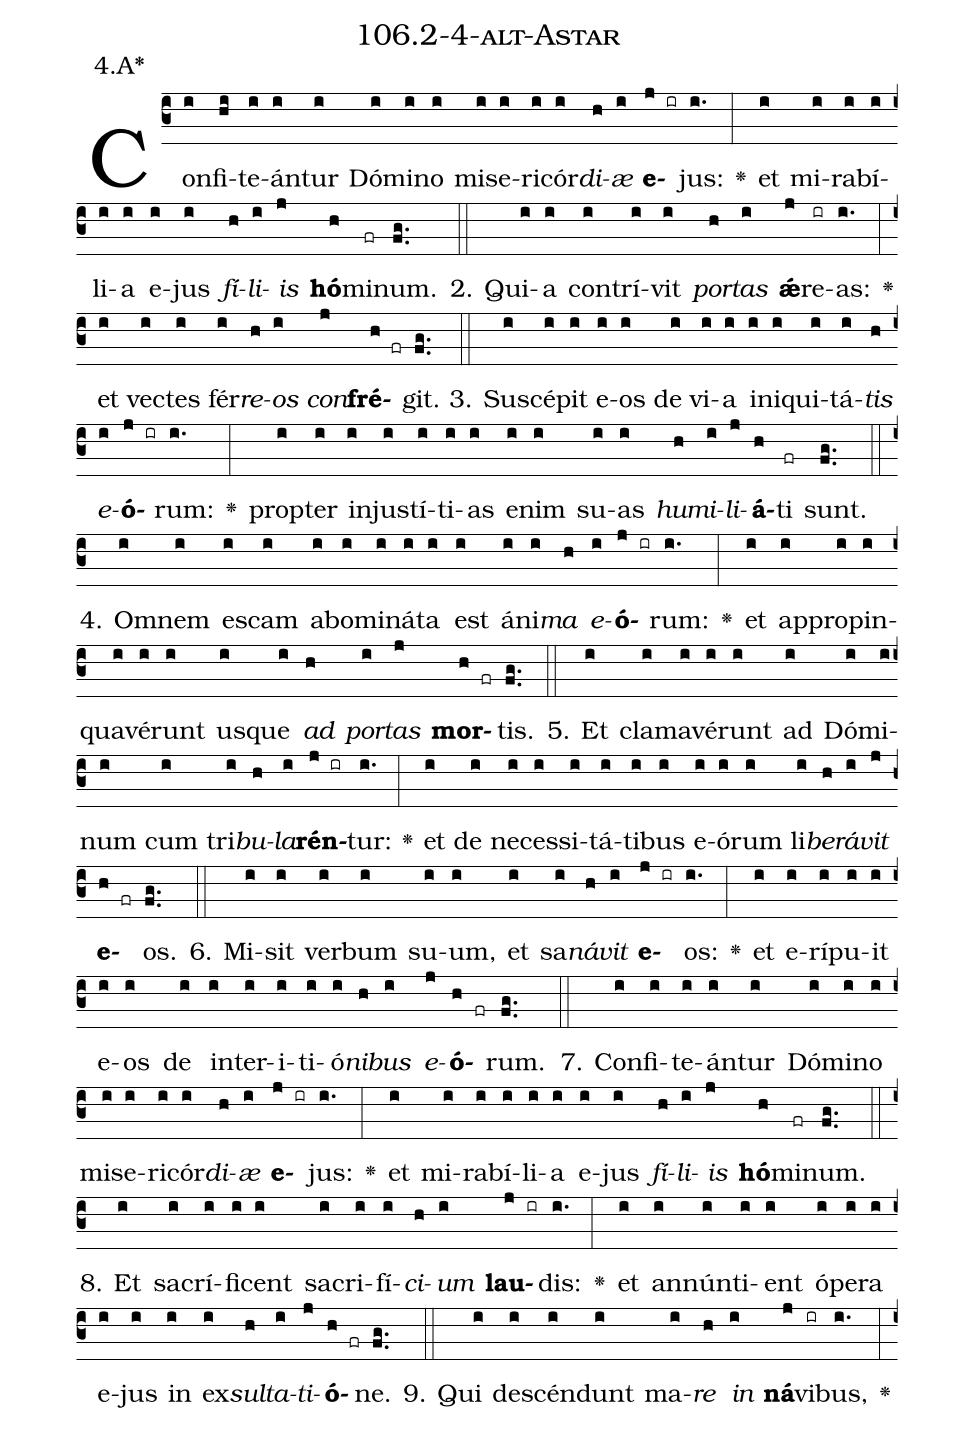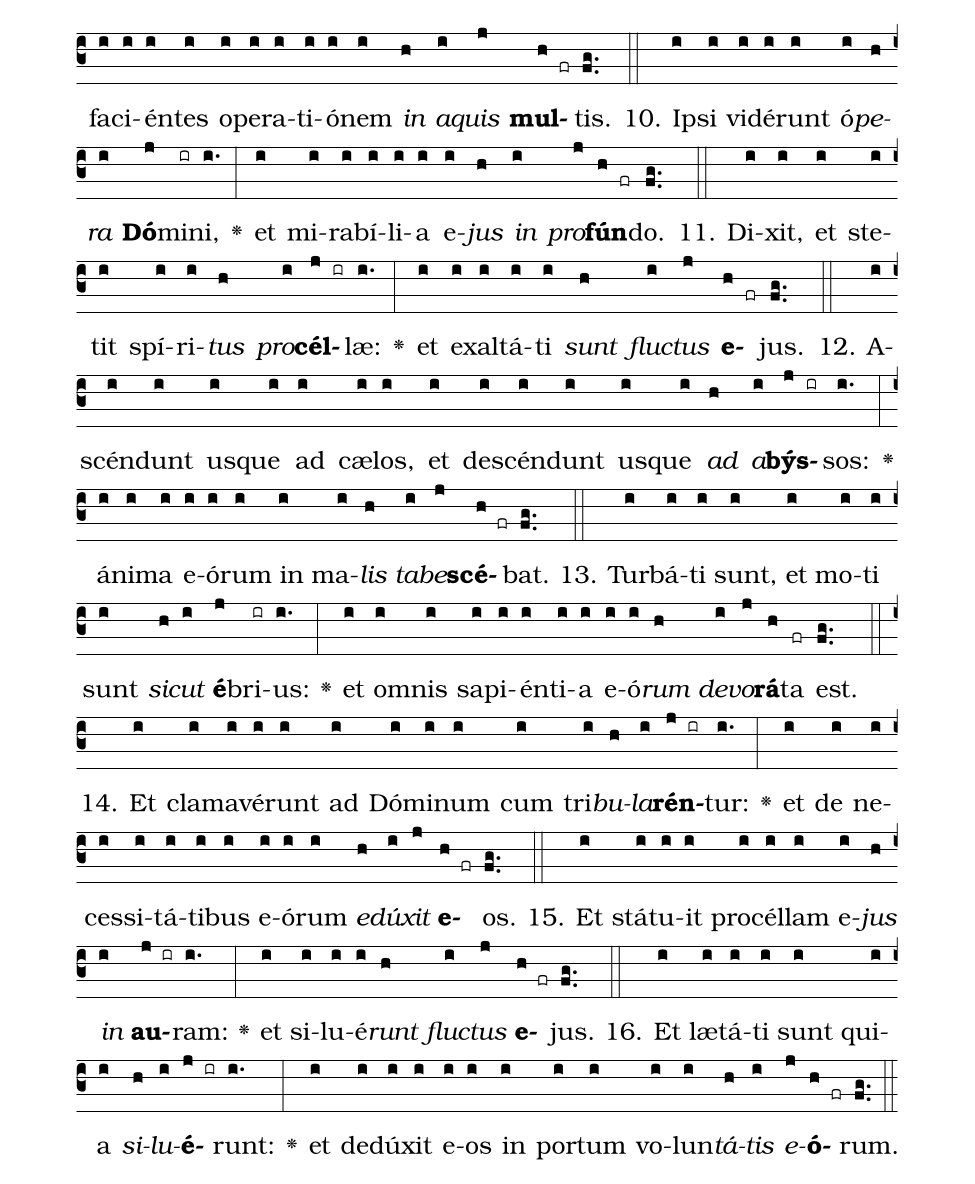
name: 106.2-4-alt-Astar;
annotation: 4.A*;
%%
(c3)Con(i)fi(hi)te(i)án(i)tur(i) Dó(i)mi(i)no(i) mi(i)se(i)ri(i)cór(i)<i>di</i>(h)<i>æ</i>(i) <b>e</b>(j ir)jus:(i.) <v>\greheightstar</v>(:) et(i) mi(i)ra(i)bí(i)li(i)a(i) e(i)jus(i) <i>fí</i>(h)<i>li</i>(i)<i>is</i>(j) <b>hó</b>(h)mi(fr)num.(fg..) (::)
2. Qui(i)a(i) con(i)trí(i)vit(i) <i>por</i>(h)<i>tas</i>(i) <b>ǽ</b>(j)re(ir)as:(i.) <v>\greheightstar</v>(:) et(i) vec(i)tes(i) fér(i)<i>re</i>(h)<i>os</i>(i) <i>con</i>(j)<b>fré</b>(h fr)git.(fg..) (::)
3. Su(i)scé(i)pit(i) e(i)os(i) de(i) vi(i)a(i) in(i)i(i)qui(i)tá(i)<i>tis</i>(h) <i>e</i>(i)<b>ó</b>(j ir)rum:(i.) <v>\greheightstar</v>(:) prop(i)ter(i) in(i)jus(i)tí(i)ti(i)as(i) e(i)nim(i) su(i)as(i) <i>hu</i>(h)<i>mi</i>(i)<i>li</i>(j)<b>á</b>(h)ti(fr) sunt.(fg..) (::)
4. Om(i)nem(i) es(i)cam(i) ab(i)o(i)mi(i)ná(i)ta(i) est(i) á(i)ni(i)<i>ma</i>(h) <i>e</i>(i)<b>ó</b>(j ir)rum:(i.) <v>\greheightstar</v>(:) et(i) ap(i)pro(i)pin(i)qua(i)vé(i)runt(i) us(i)que(i) <i>ad</i>(h) <i>por</i>(i)<i>tas</i>(j) <b>mor</b>(h fr)tis.(fg..) (::)
5. Et(i) cla(i)ma(i)vé(i)runt(i) ad(i) Dó(i)mi(i)num(i) cum(i) tri(i)<i>bu</i>(h)<i>la</i>(i)<b>rén</b>(j ir)tur:(i.) <v>\greheightstar</v>(:) et(i) de(i) ne(i)ces(i)si(i)tá(i)ti(i)bus(i) e(i)ó(i)rum(i) li(i)<i>be</i>(h)<i>rá</i>(i)<i>vit</i>(j) <b>e</b>(h fr)os.(fg..) (::)
6. Mi(i)sit(i) ver(i)bum(i) su(i)um,(i) et(i) sa(i)<i>ná</i>(h)<i>vit</i>(i) <b>e</b>(j ir)os:(i.) <v>\greheightstar</v>(:) et(i) e(i)rí(i)pu(i)it(i) e(i)os(i) de(i) in(i)ter(i)i(i)ti(i)ó(i)<i>ni</i>(h)<i>bus</i>(i) <i>e</i>(j)<b>ó</b>(h fr)rum.(fg..) (::)
7. Con(i)fi(i)te(i)án(i)tur(i) Dó(i)mi(i)no(i) mi(i)se(i)ri(i)cór(i)<i>di</i>(h)<i>æ</i>(i) <b>e</b>(j ir)jus:(i.) <v>\greheightstar</v>(:) et(i) mi(i)ra(i)bí(i)li(i)a(i) e(i)jus(i) <i>fí</i>(h)<i>li</i>(i)<i>is</i>(j) <b>hó</b>(h)mi(fr)num.(fg..) (::)
8. Et(i) sa(i)crí(i)fi(i)cent(i) sa(i)cri(i)fí(i)<i>ci</i>(h)<i>um</i>(i) <b>lau</b>(j ir)dis:(i.) <v>\greheightstar</v>(:) et(i) an(i)nún(i)ti(i)ent(i) ó(i)pe(i)ra(i) e(i)jus(i) in(i) ex(i)<i>sul</i>(h)<i>ta</i>(i)<i>ti</i>(j)<b>ó</b>(h fr)ne.(fg..) (::)
9. Qui(i) de(i)scén(i)dunt(i) ma(i)<i>re</i>(h) <i>in</i>(i) <b>ná</b>(j)vi(ir)bus,(i.) <v>\greheightstar</v>(:) fa(i)ci(i)én(i)tes(i) o(i)pe(i)ra(i)ti(i)ó(i)nem(i) <i>in</i>(h) <i>a</i>(i)<i>quis</i>(j) <b>mul</b>(h fr)tis.(fg..) (::)
10. Ip(i)si(i) vi(i)dé(i)runt(i) ó(i)<i>pe</i>(h)<i>ra</i>(i) <b>Dó</b>(j)mi(ir)ni,(i.) <v>\greheightstar</v>(:) et(i) mi(i)ra(i)bí(i)li(i)a(i) e(i)<i>jus</i>(h) <i>in</i>(i) <i>pro</i>(j)<b>fún</b>(h fr)do.(fg..) (::)
11. Di(i)xit,(i) et(i) ste(i)tit(i) spí(i)ri(i)<i>tus</i>(h) <i>pro</i>(i)<b>cél</b>(j ir)læ:(i.) <v>\greheightstar</v>(:) et(i) ex(i)al(i)tá(i)ti(i) <i>sunt</i>(h) <i>fluc</i>(i)<i>tus</i>(j) <b>e</b>(h fr)jus.(fg..) (::)
12. A(i)scén(i)dunt(i) us(i)que(i) ad(i) cæ(i)los,(i) et(i) de(i)scén(i)dunt(i) us(i)que(i) <i>ad</i>(h) <i>a</i>(i)<b>býs</b>(j ir)sos:(i.) <v>\greheightstar</v>(:) á(i)ni(i)ma(i) e(i)ó(i)rum(i) in(i) ma(i)<i>lis</i>(h) <i>ta</i>(i)<i>be</i>(j)<b>scé</b>(h fr)bat.(fg..) (::)
13. Tur(i)bá(i)ti(i) sunt,(i) et(i) mo(i)ti(i) sunt(i) <i>sic</i>(h)<i>ut</i>(i) <b>é</b>(j)bri(ir)us:(i.) <v>\greheightstar</v>(:) et(i) om(i)nis(i) sa(i)pi(i)én(i)ti(i)a(i) e(i)ó(i)<i>rum</i>(h) <i>de</i>(i)<i>vo</i>(j)<b>rá</b>(h)ta(fr) est.(fg..) (::)
14. Et(i) cla(i)ma(i)vé(i)runt(i) ad(i) Dó(i)mi(i)num(i) cum(i) tri(i)<i>bu</i>(h)<i>la</i>(i)<b>rén</b>(j ir)tur:(i.) <v>\greheightstar</v>(:) et(i) de(i) ne(i)ces(i)si(i)tá(i)ti(i)bus(i) e(i)ó(i)rum(i) <i>e</i>(h)<i>dú</i>(i)<i>xit</i>(j) <b>e</b>(h fr)os.(fg..) (::)
15. Et(i) stá(i)tu(i)it(i) pro(i)cél(i)lam(i) e(i)<i>jus</i>(h) <i>in</i>(i) <b>au</b>(j ir)ram:(i.) <v>\greheightstar</v>(:) et(i) si(i)lu(i)é(i)<i>runt</i>(h) <i>fluc</i>(i)<i>tus</i>(j) <b>e</b>(h fr)jus.(fg..) (::)
16. Et(i) læ(i)tá(i)ti(i) sunt(i) qui(i)a(i) <i>si</i>(h)<i>lu</i>(i)<b>é</b>(j ir)runt:(i.) <v>\greheightstar</v>(:) et(i) de(i)dú(i)xit(i) e(i)os(i) in(i) por(i)tum(i) vo(i)lun(i)<i>tá</i>(h)<i>tis</i>(i) <i>e</i>(j)<b>ó</b>(h fr)rum.(fg..) (::)
